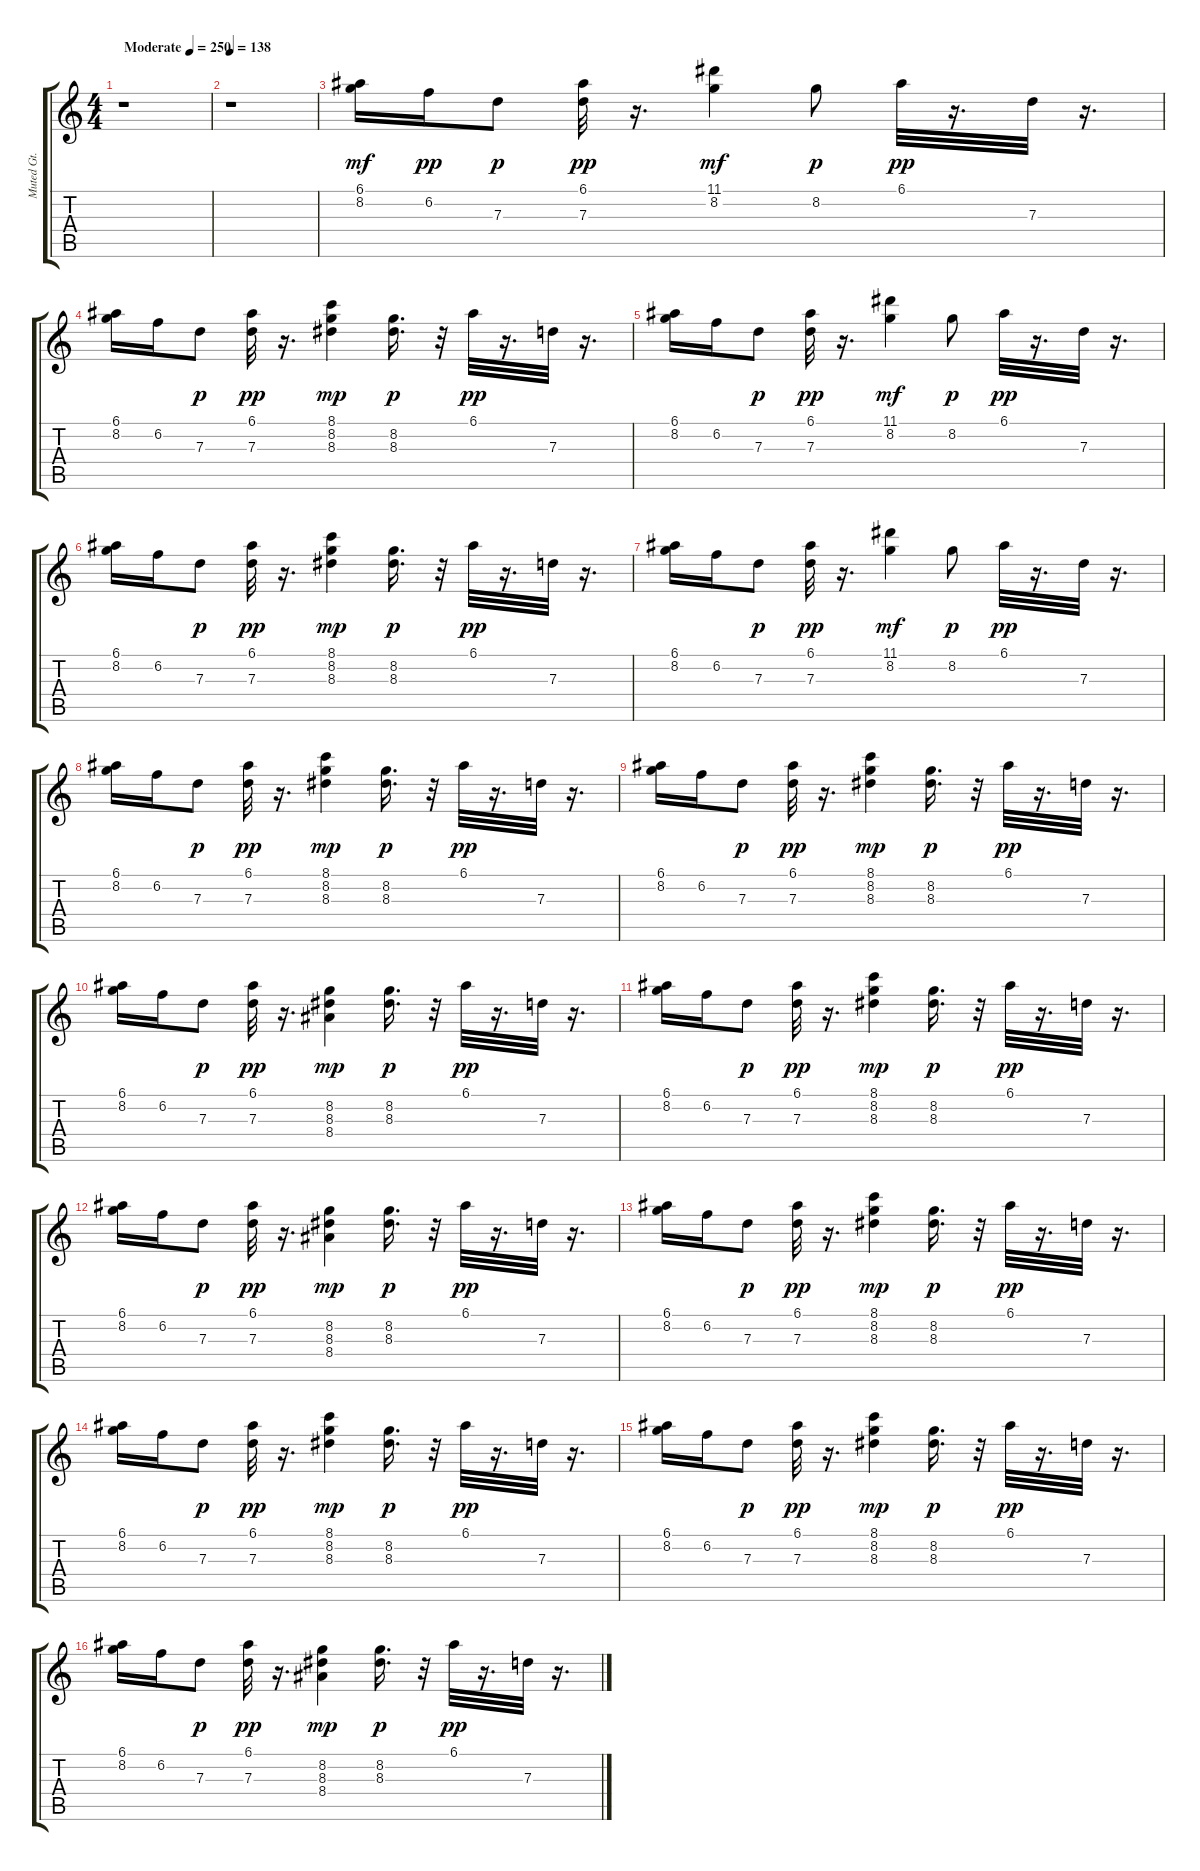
\track ("Muted Gt.           " "Muted Gt. ") {instrument electricguitarmuted}
\staff {score tabs}
\tuning (E4 B3 G3 D3 A2 E2) {hide}
\ts (4 4)
\tempo (250 "Moderate")
\clef g2
\ks c
r.1{dy mf instrument electricguitarmuted} |
\tempo 138
r.1 |
(6.1 8.2).16 6.2.16{dy pp} 7.3.8{dy p} (6.1 7.3).32{dy pp} r.16{d} (11.1 8.2).4{dy mf} 8.2.8{dy p} 6.1.32{dy pp} r.16{d} 7.3.32 r.16{d} |
(6.1 8.2).16 6.2.16 7.3.8{dy p} (6.1 7.3).32{dy pp} r.16{d} (8.1 8.2 8.3).4{dy mp} (8.2 8.3).16{d dy p} r.32 6.1.32{dy pp} r.16{d} 7.3.32 r.16{d} |
(6.1 8.2).16 6.2.16 7.3.8{dy p} (6.1 7.3).32{dy pp} r.16{d} (11.1 8.2).4{dy mf} 8.2.8{dy p} 6.1.32{dy pp} r.16{d} 7.3.32 r.16{d} |
(6.1 8.2).16 6.2.16 7.3.8{dy p} (6.1 7.3).32{dy pp} r.16{d} (8.1 8.2 8.3).4{dy mp} (8.2 8.3).16{d dy p} r.32 6.1.32{dy pp} r.16{d} 7.3.32 r.16{d} |
(6.1 8.2).16 6.2.16 7.3.8{dy p} (6.1 7.3).32{dy pp} r.16{d} (11.1 8.2).4{dy mf} 8.2.8{dy p} 6.1.32{dy pp} r.16{d} 7.3.32 r.16{d} |
(6.1 8.2).16 6.2.16 7.3.8{dy p} (6.1 7.3).32{dy pp} r.16{d} (8.1 8.2 8.3).4{dy mp} (8.2 8.3).16{d dy p} r.32 6.1.32{dy pp} r.16{d} 7.3.32 r.16{d} |
(6.1 8.2).16 6.2.16 7.3.8{dy p} (6.1 7.3).32{dy pp} r.16{d} (8.1 8.2 8.3).4{dy mp} (8.2 8.3).16{d dy p} r.32 6.1.32{dy pp} r.16{d} 7.3.32 r.16{d} |
(6.1 8.2).16 6.2.16 7.3.8{dy p} (6.1 7.3).32{dy pp} r.16{d} (8.2 8.3 8.4).4{dy mp} (8.2 8.3).16{d dy p} r.32 6.1.32{dy pp} r.16{d} 7.3.32 r.16{d} |
(6.1 8.2).16 6.2.16 7.3.8{dy p} (6.1 7.3).32{dy pp} r.16{d} (8.1 8.2 8.3).4{dy mp} (8.2 8.3).16{d dy p} r.32 6.1.32{dy pp} r.16{d} 7.3.32 r.16{d} |
(6.1 8.2).16 6.2.16 7.3.8{dy p} (6.1 7.3).32{dy pp} r.16{d} (8.2 8.3 8.4).4{dy mp} (8.2 8.3).16{d dy p} r.32 6.1.32{dy pp} r.16{d} 7.3.32 r.16{d} |
(6.1 8.2).16 6.2.16 7.3.8{dy p} (6.1 7.3).32{dy pp} r.16{d} (8.1 8.2 8.3).4{dy mp} (8.2 8.3).16{d dy p} r.32 6.1.32{dy pp} r.16{d} 7.3.32 r.16{d} |
(6.1 8.2).16 6.2.16 7.3.8{dy p} (6.1 7.3).32{dy pp} r.16{d} (8.1 8.2 8.3).4{dy mp} (8.2 8.3).16{d dy p} r.32 6.1.32{dy pp} r.16{d} 7.3.32 r.16{d} |
(6.1 8.2).16 6.2.16 7.3.8{dy p} (6.1 7.3).32{dy pp} r.16{d} (8.1 8.2 8.3).4{dy mp} (8.2 8.3).16{d dy p} r.32 6.1.32{dy pp} r.16{d} 7.3.32 r.16{d} |
(6.1 8.2).16 6.2.16 7.3.8{dy p} (6.1 7.3).32{dy pp} r.16{d} (8.2 8.3 8.4).4{dy mp} (8.2 8.3).16{d dy p} r.32 6.1.32{dy pp} r.16{d} 7.3.32 r.16{d}
